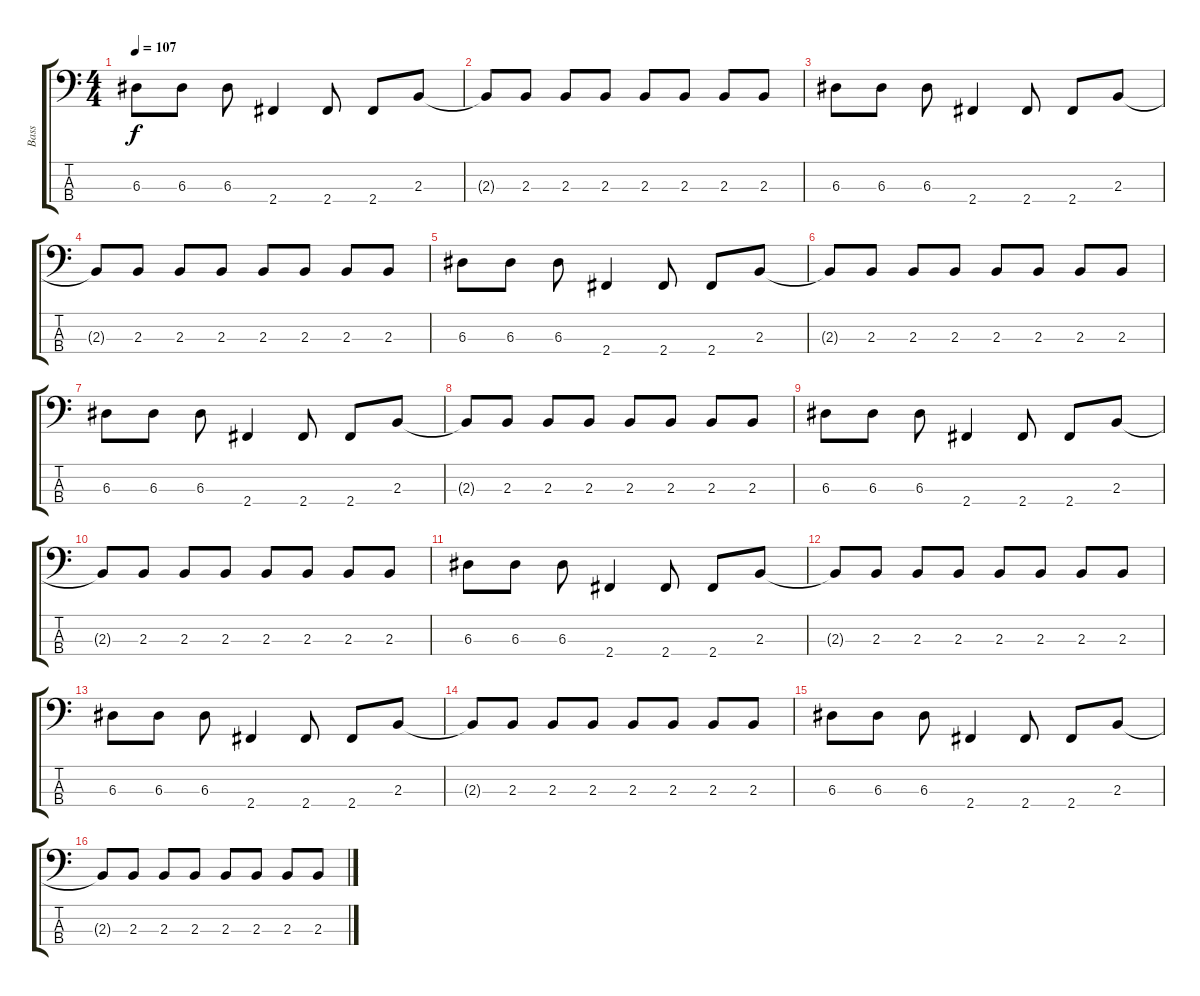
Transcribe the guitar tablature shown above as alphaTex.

\track ("Bass" "Bass") {instrument electricbassfinger}
\staff {score tabs}
\tuning (G2 D2 A1 E1) {hide}
\ts (4 4)
\tempo 107
\clef f4
\ks c
6.3.8{dy f} 6.3.8 6.3.8 2.4.4 2.4.8 2.4.8 2.3.8 |
2.3{t}.8 2.3.8 2.3.8 2.3.8 2.3.8 2.3.8 2.3.8 2.3.8 |
6.3.8 6.3.8 6.3.8 2.4.4 2.4.8 2.4.8 2.3.8 |
2.3{t}.8 2.3.8 2.3.8 2.3.8 2.3.8 2.3.8 2.3.8 2.3.8 |
6.3.8 6.3.8 6.3.8 2.4.4 2.4.8 2.4.8 2.3.8 |
2.3{t}.8 2.3.8 2.3.8 2.3.8 2.3.8 2.3.8 2.3.8 2.3.8 |
6.3.8 6.3.8 6.3.8 2.4.4 2.4.8 2.4.8 2.3.8 |
2.3{t}.8 2.3.8 2.3.8 2.3.8 2.3.8 2.3.8 2.3.8 2.3.8 |
6.3.8 6.3.8 6.3.8 2.4.4 2.4.8 2.4.8 2.3.8 |
2.3{t}.8 2.3.8 2.3.8 2.3.8 2.3.8 2.3.8 2.3.8 2.3.8 |
6.3.8 6.3.8 6.3.8 2.4.4 2.4.8 2.4.8 2.3.8 |
2.3{t}.8 2.3.8 2.3.8 2.3.8 2.3.8 2.3.8 2.3.8 2.3.8 |
6.3.8 6.3.8 6.3.8 2.4.4 2.4.8 2.4.8 2.3.8 |
2.3{t}.8 2.3.8 2.3.8 2.3.8 2.3.8 2.3.8 2.3.8 2.3.8 |
6.3.8 6.3.8 6.3.8 2.4.4 2.4.8 2.4.8 2.3.8 |
2.3{t}.8 2.3.8 2.3.8 2.3.8 2.3.8 2.3.8 2.3.8 2.3.8
